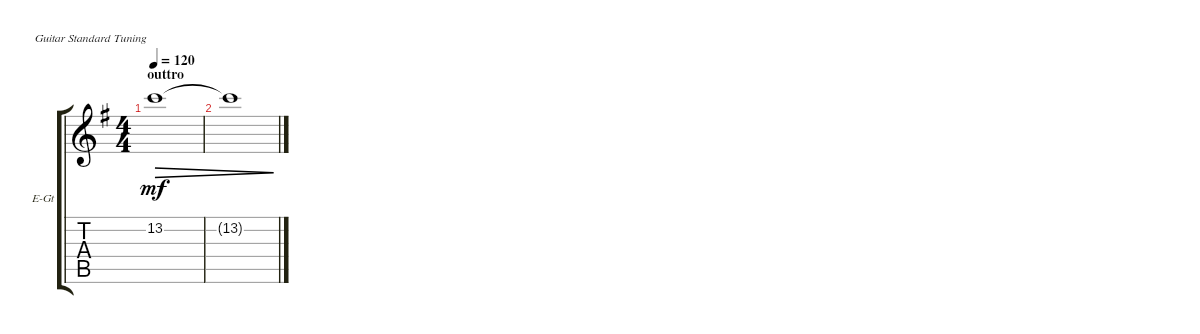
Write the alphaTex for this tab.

\defaultSystemsLayout 4
\bracketExtendMode groupsimilarinstruments
\firstSystemTrackNameOrientation horizontal
\otherSystemsTrackNameOrientation horizontal
\track ("Electric Guitar" "E-Gt") {instrument overdrivenguitar}
\staff {score tabs}
\tuning (E4 B3 G3 D3 A2 E2)
\ts (4 4)
\section ("" "outtro")
\tempo 120
\clef g2
\scale
0.333333
\ks eminor
13.2.1{dec dy mf} |
\scale
0.333333 13.2{t}.1{dec} |
\scale
0.333333 |
\scale
0.333333 |
\scale
0.333333 |
\scale
0.333333 |
\scale
0.333333 |
\scale
0.333333 |
\scale
0.333333 |
\scale
0.333333 |
\scale
0.333333 |
\scale
0.333333 |
\scale
0.333333 |
\scale
0.333333
